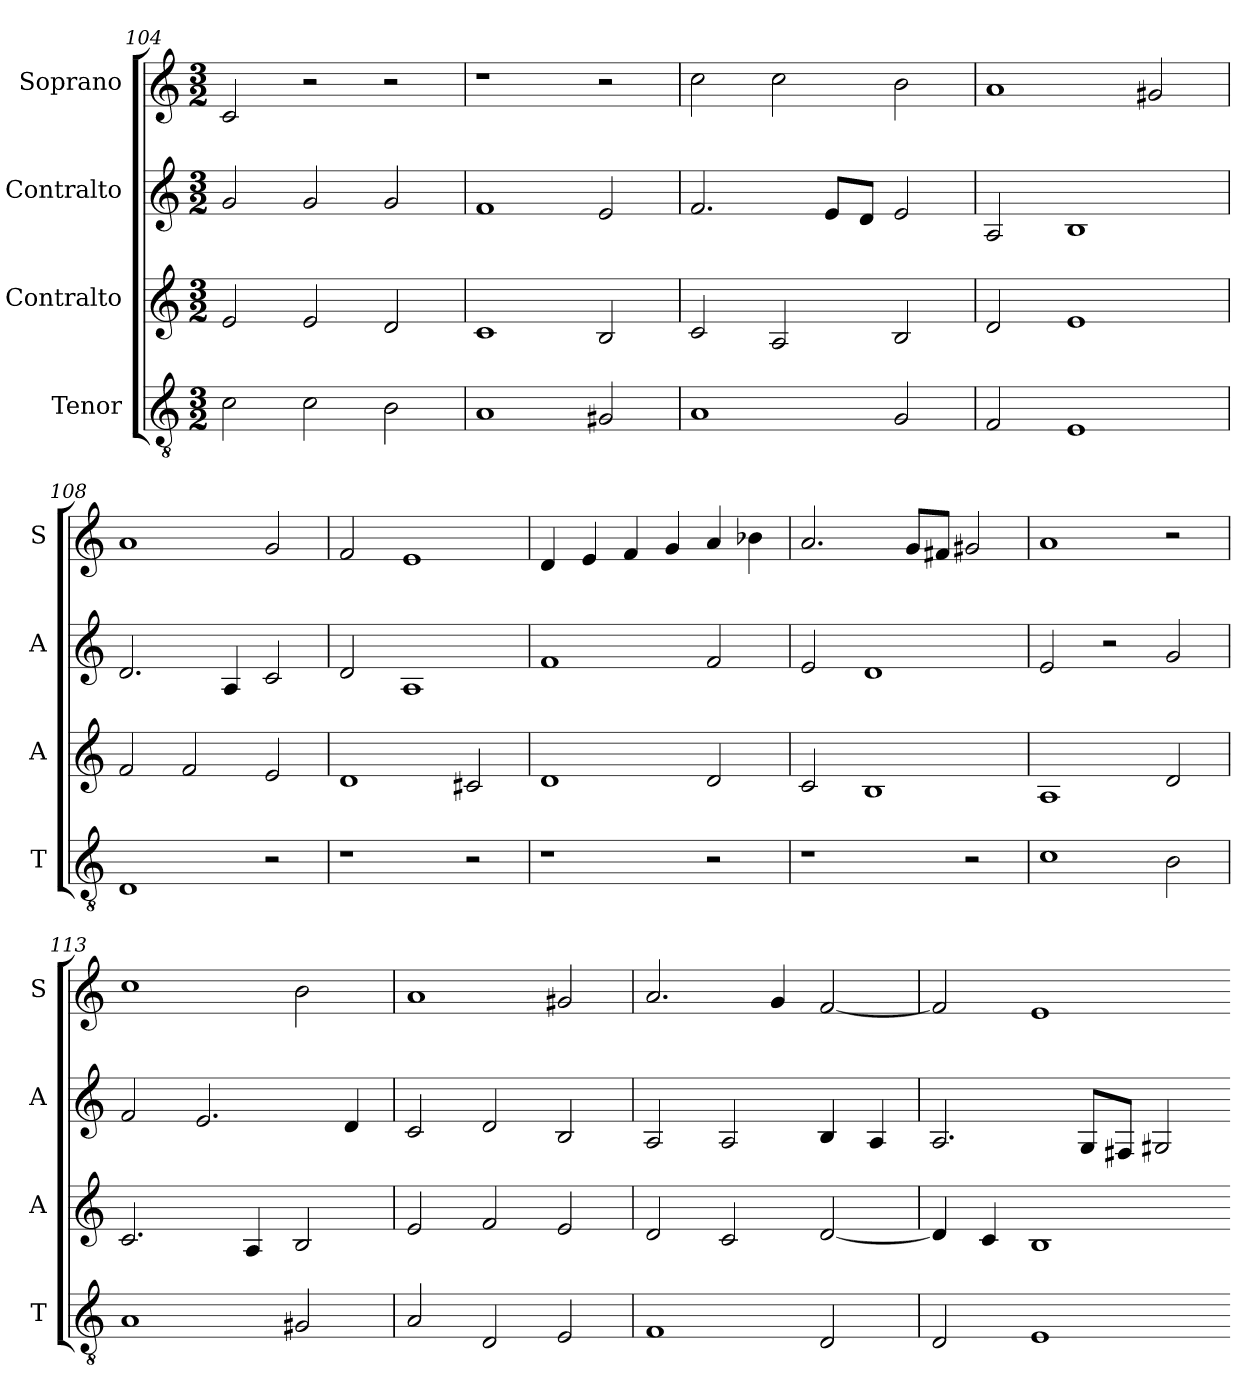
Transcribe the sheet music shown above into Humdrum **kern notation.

**kern	**kern	**kern	**kern
*part4	*part3	*part2	*part1
*staff4	*staff3	*staff2	*staff1
*I"Tenor	*I"Contralto	*I"Contralto	*I"Soprano
*I'T	*I'A	*I'A	*I'S
*clefGv2	*clefG2	*clefG2	*clefG2
*k[]	*k[]	*k[]	*k[]
*E:phr	*E:phr	*E:phr	*E:phr
*M3/2	*M3/2	*M3/2	*M3/2
=104	=104	=104	=104
2c	2e	2g	2c
2c	2e	2g	2r
2B	2d	2g	2r
=105	=105	=105	=105
1A	1c	1f	1r
2G#X	2B	2e	2r
=106	=106	=106	=106
1A	2c	2.f	2cc
.	2A	.	2cc
.	.	8e/L	.
.	.	8d/J	.
2G	2B	2e	2b
=107	=107	=107	=107
2F	2d	2A	1a
1E	1e	1B	.
.	.	.	2g#X
=108	=108	=108	=108
1D	2f	2.d	1a
.	2f	.	.
.	.	4A	.
2r	2e	2c	2g
=109	=109	=109	=109
1r	1d	2d	2f
.	.	1A	1e
2r	2c#X	.	.
=110	=110	=110	=110
1r	1d	1f	4d
.	.	.	4e
.	.	.	4f
.	.	.	4g
2r	2d	2f	4a
.	.	.	4b-X
=111	=111	=111	=111
1r	2c	2e	2.a
.	1B	1d	.
.	.	.	8g/L
.	.	.	8f#X/J
2r	.	.	2g#X
=112	=112	=112	=112
1c	1A	2e	1a
.	.	2r	.
2B	2d	2g	2r
=113	=113	=113	=113
1A	2.c	2f	1cc
.	.	2.e	.
.	4A	.	.
2G#X	2B	.	2b
.	.	4d	.
=114	=114	=114	=114
2A	2e	2c	1a
2D	2f	2d	.
2E	2e	2B	2g#X
=115	=115	=115	=115
1F	2d	2A	2.a
.	2c	2A	.
.	.	.	4g
2D	[2d	4B	[2f
.	.	4A	.
=116	=116	=116	=116
2D	4d]	2.A	2f]
.	4c	.	.
1E	1B	.	1e
.	.	8G/L	.
.	.	8F#X/J	.
.	.	2G#X	.
=-	=-	=-	=-
*-	*-	*-	*-
